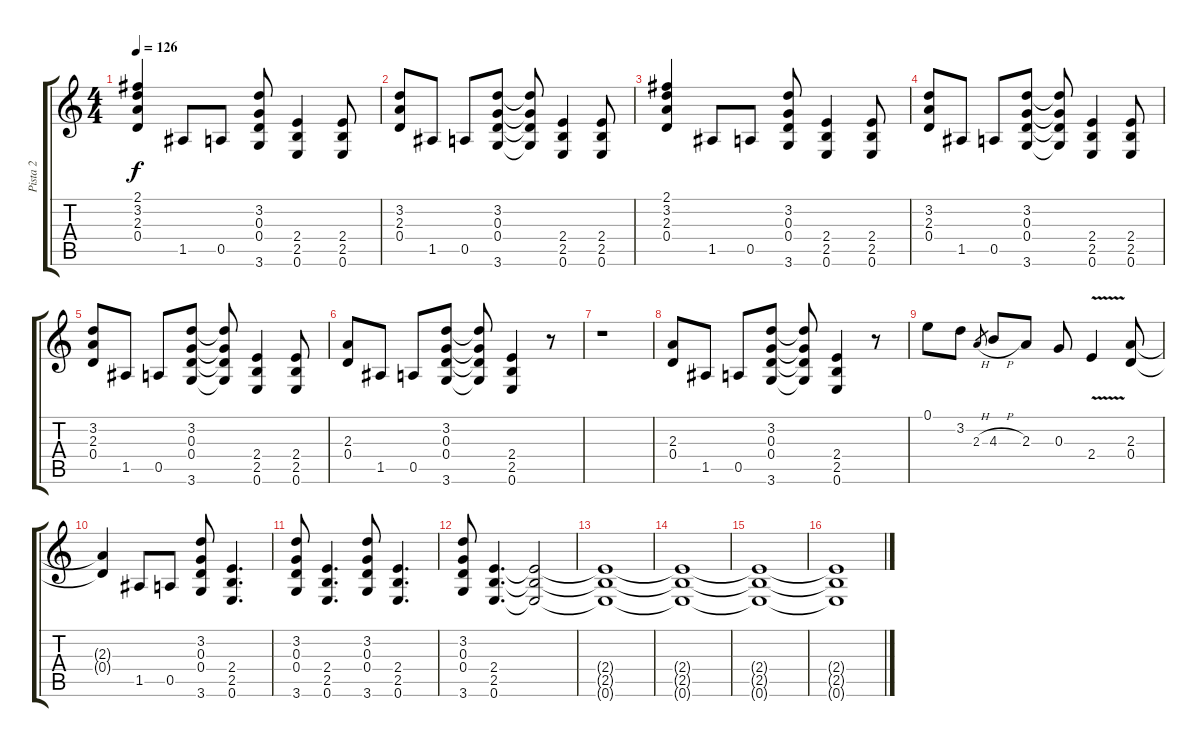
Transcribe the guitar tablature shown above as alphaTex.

\track ("Pista 2" "Pista 2") {instrument distortionguitar}
\staff {score tabs}
\tuning (E4 B3 G3 D3 A2 E2) {hide}
\ts (4 4)
\tempo 126
\clef g2
\ks c
(2.1 3.2 2.3 0.4).4{dy f} 1.5.8 0.5.8 (3.2 0.3 0.4 3.6).8 (2.4 2.5 0.6).4 (2.4 2.5 0.6).8 |
(3.2 2.3 0.4).8 1.5.8 0.5.8 (3.2 0.3 0.4 3.6).8 (3.2{t} 0.3{t} 0.4{t} 3.6{t}).8 (2.4 2.5 0.6).4 (2.4 2.5 0.6).8 |
(2.1 3.2 2.3 0.4).4 1.5.8 0.5.8 (3.2 0.3 0.4 3.6).8 (2.4 2.5 0.6).4 (2.4 2.5 0.6).8 |
(3.2 2.3 0.4).8 1.5.8 0.5.8 (3.2 0.3 0.4 3.6).8 (3.2{t} 0.3{t} 0.4{t} 3.6{t}).8 (2.4 2.5 0.6).4 (2.4 2.5 0.6).8 |
(3.2 2.3 0.4).8 1.5.8 0.5.8 (3.2 0.3 0.4 3.6).8 (3.2{t} 0.3{t} 0.4{t} 3.6{t}).8 (2.4 2.5 0.6).4 (2.4 2.5 0.6).8 |
(2.3 0.4).8 1.5.8 0.5.8 (3.2 0.3 0.4 3.6).8 (3.2{t} 0.3{t} 0.4{t} 3.6{t}).8 (2.4 2.5 0.6).4 r.8 |
r.1 |
(2.3 0.4).8 1.5.8 0.5.8 (3.2 0.3 0.4 3.6).8 (3.2{t} 0.3{t} 0.4{t} 3.6{t}).8 (2.4 2.5 0.6).4 r.8 |
0.1.8 3.2.8 2.3{h}.8{gr} 4.3{h}.8 2.3.8 0.3.8 2.4{v}.4 (2.3 0.4).8 |
(2.3{t} 0.4{t}).4 1.5.8 0.5.8 (3.2 0.3 0.4 3.6).8 (2.4 2.5 0.6).4{d} |
(3.2 0.3 0.4 3.6).8 (2.4 2.5 0.6).4{d} (3.2 0.3 0.4 3.6).8 (2.4 2.5 0.6).4{d} |
(3.2 0.3 0.4 3.6).8 (2.4 2.5 0.6).4{d} (2.4{t} 2.5{t} 0.6{t}).2 |
(2.4{t} 2.5{t} 0.6{t}).1{volume 7} |
(2.4{t} 2.5{t} 0.6{t}).1 |
(2.4{t} 2.5{t} 0.6{t}).1 |
(2.4{t} 2.5{t} 0.6{t}).1
